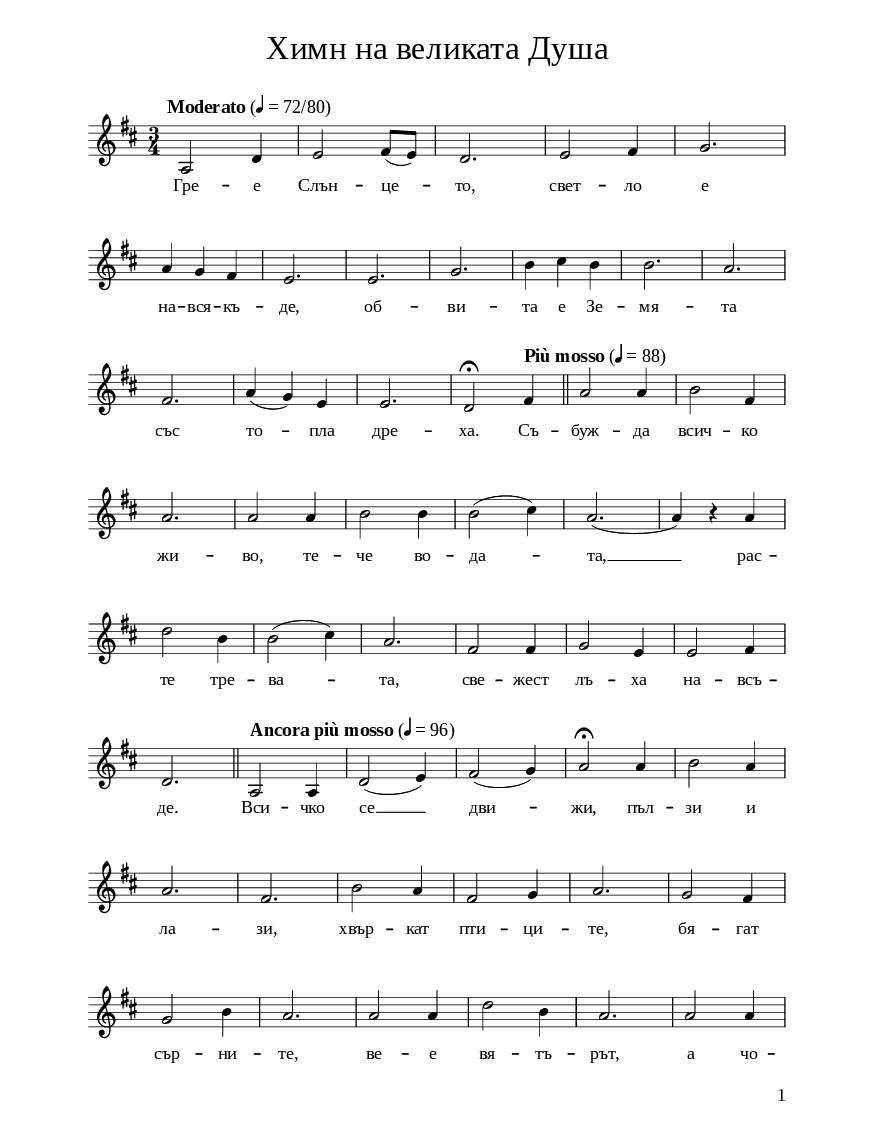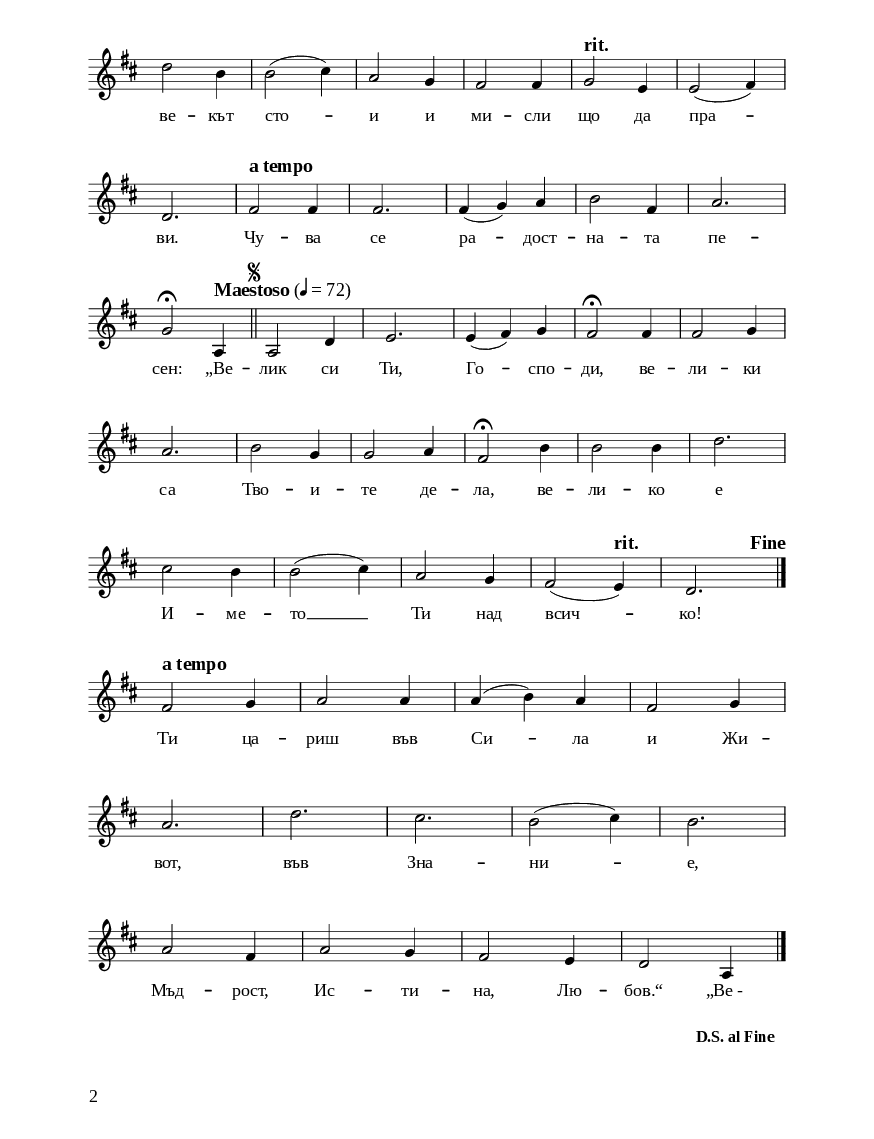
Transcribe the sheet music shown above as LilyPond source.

\version "2.24.2"

% include paper part and global functions
\include "include/globals.ily"

\bookpart {
   \label #'ref104
  \tocItem \markup "Химн на великата Душа"
  \include "include/bookpart-paper.ily"
  \score {
    \include "include/score-layout.ily"


    \new Voice \absolute {
      \clef treble
      \key d \major
      \time 3/4
      \tempoFunc "Moderato" 4 "72/80"
      \autoBeamOff



      \autoBeamOff
      a2 d'4 | e'2 fis'8 [ (e'8) ]| d'2. | e'2 fis'4 | g'2. | \break

      a'4 g'4 fis'4 | e'2. | e'2. | g'2. | b'4 cis''4 b'4 | b'2. | a'2. | \break

      fis'2. | a'4 (g'4) e'4 | e'2. | d'2 \fermata
      \tempoFunc "Più mosso" 4 "88"
      fis'4  \bar "||" a'2 a'4 | b'2 fis'4 | \break

      a'2. | a'2 a'4 | b'2 b'4 | b'2 ( cis''4 ) | a'2. ( | a'4 ) r4 a'4 | \break

      d''2 b'4 | b'2 ( cis''4 ) | a'2. | fis'2 fis'4  | g'2 e'4 | e'2 fis'4 | \break

      d'2.  \bar "||"
       \tempoFunc "Ancora più mosso" 4 "96"

      a2 a4 | d'2 ( e'4 ) | fis'2 ( g'4 ) | a'2 \fermata a'4 | b'2 a'4 | \break

      a'2. | fis'2. |
     
      b'2 a'4 | fis'2 g'4 | a'2. | g'2 fis'4 | \break

      g'2 b'4 | a'2. | a'2 a'4 | d''2 b'4 | a'2. | a'2 a'4 | \pageBreak

      d''2 b'4 | b'2 ( cis''4 ) | a'2 g'4 |fis'2  fis'4 |
      \tempo "rit." g'2  e'4 | e'2 ( fis'4 ) | \break
      d'2. | \tempo "a tempo" fis'2 fis'4 | fis'2. | fis'4 ( g'4 )  a'4 | b'2 fis'4 |a'2.   \break
      | % 61
      g'2 ^\fermata  \tempoFunc "Maestoso" 4 "72" a4 \mark \markup {\small \musicglyph "scripts.segno" }  \bar "||"
      a2  d'4 | % 63
      e'2. | % 64
      e'4 (  fis'4 )  g'4 | % 65
      fis'2 ^\fermata  fis'4 | % 66
      fis'2  g'4 \break | % 67
      a'2. | % 68
      b'2  g'4 | % 69
      g'2  a'4 |
      fis'2 ^\fermata  b'4 | % 71
      b'2  b'4 | % 72
      d''2. \break | % 73
      cis''2  b'4 | % 74
      b'2 (  cis''4 ) | % 75
      a'2  g'4 | % 76
      fis'2 ( \tempo "rit." e'4 )  | % 77
      \tempo "              Fine" d'2. \bar "|."
      \break | % 78
      \tempo "a tempo" fis'2 g'4 | % 79
      a'2  a'4 |
      a'4 (  b'4 )  a'4 | % 81
      fis'2  g'4 \break | % 82
      a'2. | % 83
      d''2. | % 84
      cis''2. | % 85
      b'2 (  cis''4 ) | % 86
      b'2. \break | % 87
      a'2  fis'4 | % 88
      a'2  g'4 | % 89
      fis'2  e'4 |
      d'2  a4 \bar "|."
    }

    \addlyrics {
      Гре -- е Слън -- це -- то, свет -- ло е

      на -- вся -- къ -- де,  об -- ви -- та е Зе -- мя -- та със то -- пла дре -- ха.

      Съ -- буж -- да всич  --  ко жи -- во,

      те -- че во -- да -- та, __ рас -- те тре -- ва -- та,

      све -- жест лъ -- ха на -- всъ -- де.

      Вси -- чко се __ дви -- жи, пъл -- зи и ла -- зи,

      хвър -- кат пти -- ци -- те, бя -- гат сър -- ни -- те,

      ве -- е вя -- тъ -- рът, а чо -- ве -- кът сто -- и

      и ми -- сли що да пра -- ви.

      Чу -- ва се ра -- дост -- на -- та пе -- сен:

      „Ве -- лик си Ти, Го -- спо -- ди,

      ве -- ли -- ки са Тво -- и -- те де -- ла,

      ве -- ли -- ко е И -- ме -- то __ Ти над всич -- ко!

      Ти ца -- риш във Си -- ла и Жи -- вот,

      във Зна -- ни -- е, Мъд -- рост,

      Ис -- ти -- на, Лю -- бов.“ "„Ве - "

    }

    \header {
      title = \titleFunc "Химн на великата Душа" "Himn na velikata Dusha"
    }

    \midi{}

  } % score

  \markup \dc-one "D.S. al Fine"

} % bookpart
